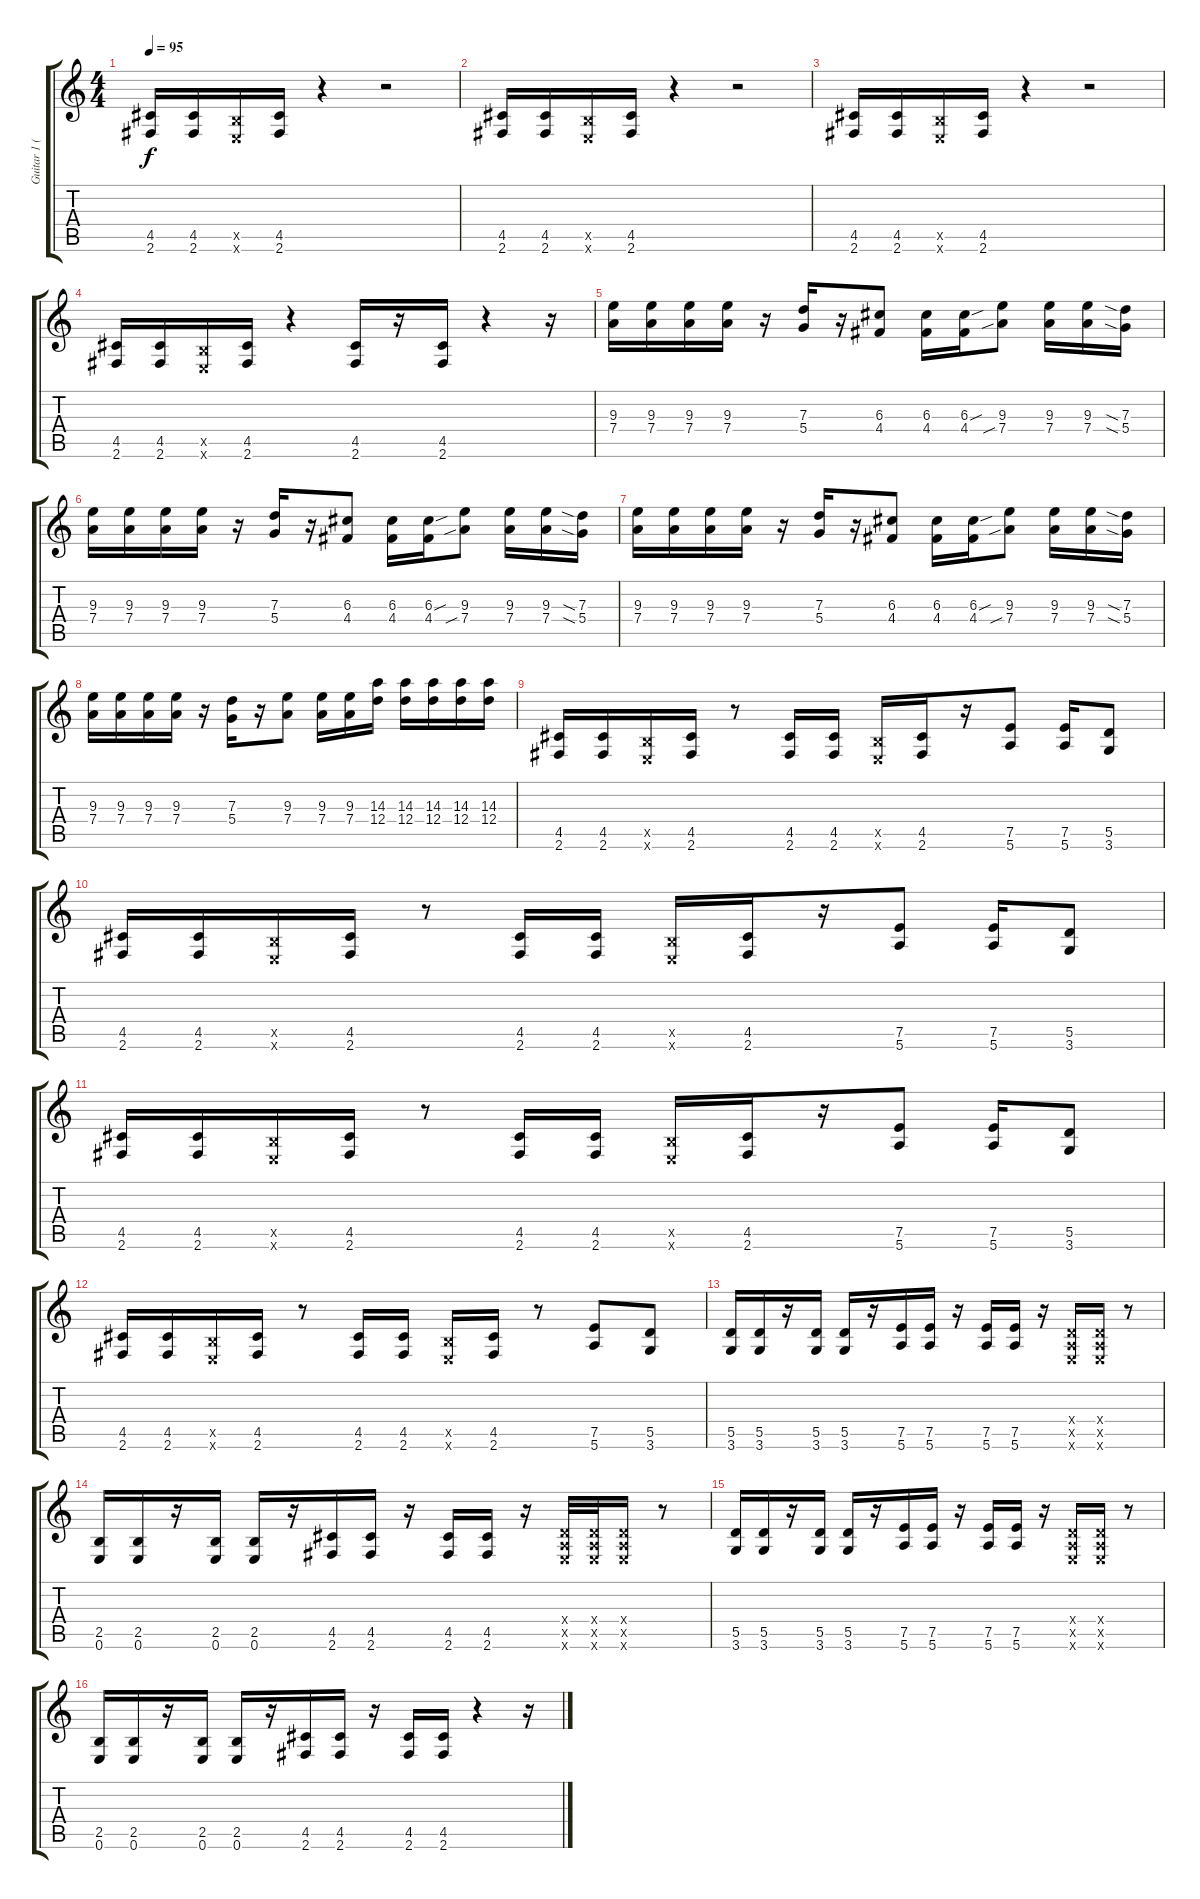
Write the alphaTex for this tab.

\track ("Guitar 1 (Left)" "Guitar 1 (") {instrument distortionguitar}
\staff {score tabs}
\tuning (E4 B3 G3 D3 A2 E2) {hide}
\ts (4 4)
\tempo 95
\clef g2
\ks c
(4.5 2.6).16{dy f} (4.5 2.6).16 (2.5{x} 0.6{x}).16 (4.5 2.6).16 r.4 r.2 |
(4.5 2.6).16 (4.5 2.6).16 (2.5{x} 0.6{x}).16 (4.5 2.6).16 r.4 r.2 |
(4.5 2.6).16 (4.5 2.6).16 (2.5{x} 0.6{x}).16 (4.5 2.6).16 r.4 r.2 |
(4.5 2.6).16 (4.5 2.6).16 (2.5{x} 0.6{x}).16 (4.5 2.6).16 r.4 (4.5 2.6).16 r.16 (4.5 2.6).16 r.4 r.16 |
(9.3 7.4).16 (9.3 7.4).16 (9.3 7.4).16 (9.3 7.4).16 r.16 (7.3 5.4).16 r.16 (6.3 4.4).8 (6.3 4.4).16 (6.3{sou} 4.4).16 (9.3 7.4{sib}).8 (9.3 7.4).16 (9.3 7.4).16 (7.3{sia} 5.4{sia}).16 |
(9.3 7.4).16 (9.3 7.4).16 (9.3 7.4).16 (9.3 7.4).16 r.16 (7.3 5.4).16 r.16 (6.3 4.4).8 (6.3 4.4).16 (6.3{sou} 4.4).16 (9.3 7.4{sib}).8 (9.3 7.4).16 (9.3 7.4).16 (7.3{sia} 5.4{sia}).16 |
(9.3 7.4).16 (9.3 7.4).16 (9.3 7.4).16 (9.3 7.4).16 r.16 (7.3 5.4).16 r.16 (6.3 4.4).8 (6.3 4.4).16 (6.3{sou} 4.4).16 (9.3 7.4{sib}).8 (9.3 7.4).16 (9.3 7.4).16 (7.3{sia} 5.4{sia}).16 |
(9.3 7.4).16 (9.3 7.4).16 (9.3 7.4).16 (9.3 7.4).16 r.16 (7.3 5.4).16 r.16 (9.3 7.4).8 (9.3 7.4).16 (9.3 7.4).16 (14.3 12.4).16 (14.3 12.4).16 (14.3 12.4).16 (14.3 12.4).16 (14.3 12.4).16 |
(4.5 2.6).16 (4.5 2.6).16 (2.5{x} 0.6{x}).16 (4.5 2.6).16 r.8 (4.5 2.6).16 (4.5 2.6).16 (2.5{x} 0.6{x}).16 (4.5 2.6).16 r.16 (7.5 5.6).8 (7.5 5.6).16 (5.5 3.6).8 |
(4.5 2.6).16 (4.5 2.6).16 (2.5{x} 0.6{x}).16 (4.5 2.6).16 r.8 (4.5 2.6).16 (4.5 2.6).16 (2.5{x} 0.6{x}).16 (4.5 2.6).16 r.16 (7.5 5.6).8 (7.5 5.6).16 (5.5 3.6).8 |
(4.5 2.6).16 (4.5 2.6).16 (2.5{x} 0.6{x}).16 (4.5 2.6).16 r.8 (4.5 2.6).16 (4.5 2.6).16 (2.5{x} 0.6{x}).16 (4.5 2.6).16 r.16 (7.5 5.6).8 (7.5 5.6).16 (5.5 3.6).8 |
(4.5 2.6).16 (4.5 2.6).16 (2.5{x} 0.6{x}).16 (4.5 2.6).16 r.8 (4.5 2.6).16 (4.5 2.6).16 (2.5{x} 0.6{x}).16 (4.5 2.6).16 r.8 (7.5 5.6).8 (5.5 3.6).8 |
(5.5 3.6).16 (5.5 3.6).16 r.16 (5.5 3.6).16 (5.5 3.6).16 r.16 (7.5 5.6).16 (7.5 5.6).16 r.16 (7.5 5.6).16 (7.5 5.6).16 r.16 (0.4{x} 0.5{x} 0.6{x}).16 (0.4{x} 0.5{x} 0.6{x}).16 r.8 |
(2.5 0.6).16 (2.5 0.6).16 r.16 (2.5 0.6).16 (2.5 0.6).16 r.16 (4.5 2.6).16 (4.5 2.6).16 r.16 (4.5 2.6).16 (4.5 2.6).16 r.16 (0.4{x} 0.5{x} 0.6{x}).32 (0.4{x} 0.5{x} 0.6{x}).32 (0.4{x} 0.5{x} 0.6{x}).16 r.8 |
(5.5 3.6).16 (5.5 3.6).16 r.16 (5.5 3.6).16 (5.5 3.6).16 r.16 (7.5 5.6).16 (7.5 5.6).16 r.16 (7.5 5.6).16 (7.5 5.6).16 r.16 (0.4{x} 0.5{x} 0.6{x}).16 (0.4{x} 0.5{x} 0.6{x}).16 r.8 |
(2.5 0.6).16 (2.5 0.6).16 r.16 (2.5 0.6).16 (2.5 0.6).16 r.16 (4.5 2.6).16 (4.5 2.6).16 r.16 (4.5 2.6).16 (4.5 2.6).16 r.4 r.16
